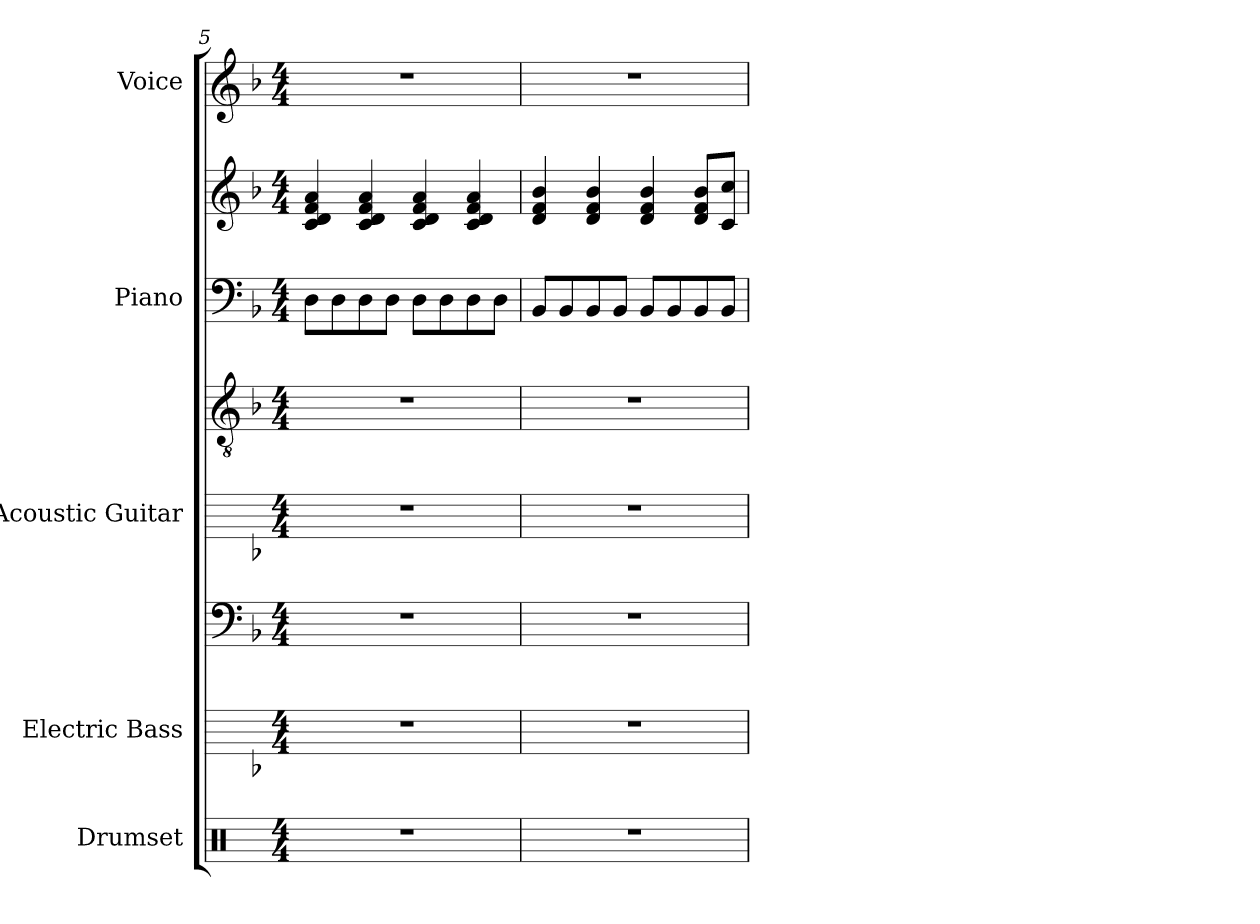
**kern	**kern	**kern	**kern	**kern	**kern	**kern	**kern
*part5	*part4	*part4	*part3	*part3	*part2	*part2	*part1
*staff8	*staff7	*staff6	*staff5	*staff4	*staff3	*staff2	*staff1
*I"Drumset	*I"Electric Bass	*	*I"Acoustic Guitar	*	*I"Piano	*	*I"Voice
*I'Drs.	*I'El. B.	*	*I'Guit.	*	*I'Pno.	*	*I'Vo.
!!LO:LB:g=z
*clefX	*	*clefF4	*	*clefGv2	*clefF4	*clefG2	*clefG2
*	*ITrd7c12	*ITrd7c12	*	*	*	*	*
*k[]	*k[b-]	*k[b-]	*k[b-]	*k[b-]	*k[b-]	*k[b-]	*k[b-]
*M4/4	*M4/4	*M4/4	*M4/4	*M4/4	*M4/4	*M4/4	*M4/4
=5	=5	=5	=5	=5	=5	=5	=5
1r	1r	1r	1r	1r	8D\L	4c/ 4d/ 4f/ 4a/	1r
.	.	.	.	.	8D\	.	.
.	.	.	.	.	8D\	4c/ 4d/ 4f/ 4a/	.
.	.	.	.	.	8D\J	.	.
.	.	.	.	.	8D\L	4c/ 4d/ 4f/ 4a/	.
.	.	.	.	.	8D\	.	.
.	.	.	.	.	8D\	4c/ 4d/ 4f/ 4a/	.
.	.	.	.	.	8D\J	.	.
=6	=6	=6	=6	=6	=6	=6	=6
1r	1r	1r	1r	1r	8BB-/L	4d/ 4f/ 4b-/	1r
.	.	.	.	.	8BB-/	.	.
.	.	.	.	.	8BB-/	4d/ 4f/ 4b-/	.
.	.	.	.	.	8BB-/J	.	.
.	.	.	.	.	8BB-/L	4d/ 4f/ 4b-/	.
.	.	.	.	.	8BB-/	.	.
.	.	.	.	.	8BB-/	8d/ 8f/ 8b-/L	.
.	.	.	.	.	8BB-/J	8c/ 8cc/J	.
=	=	=	=	=	=	=	=
*-	*-	*-	*-	*-	*-	*-	*-
